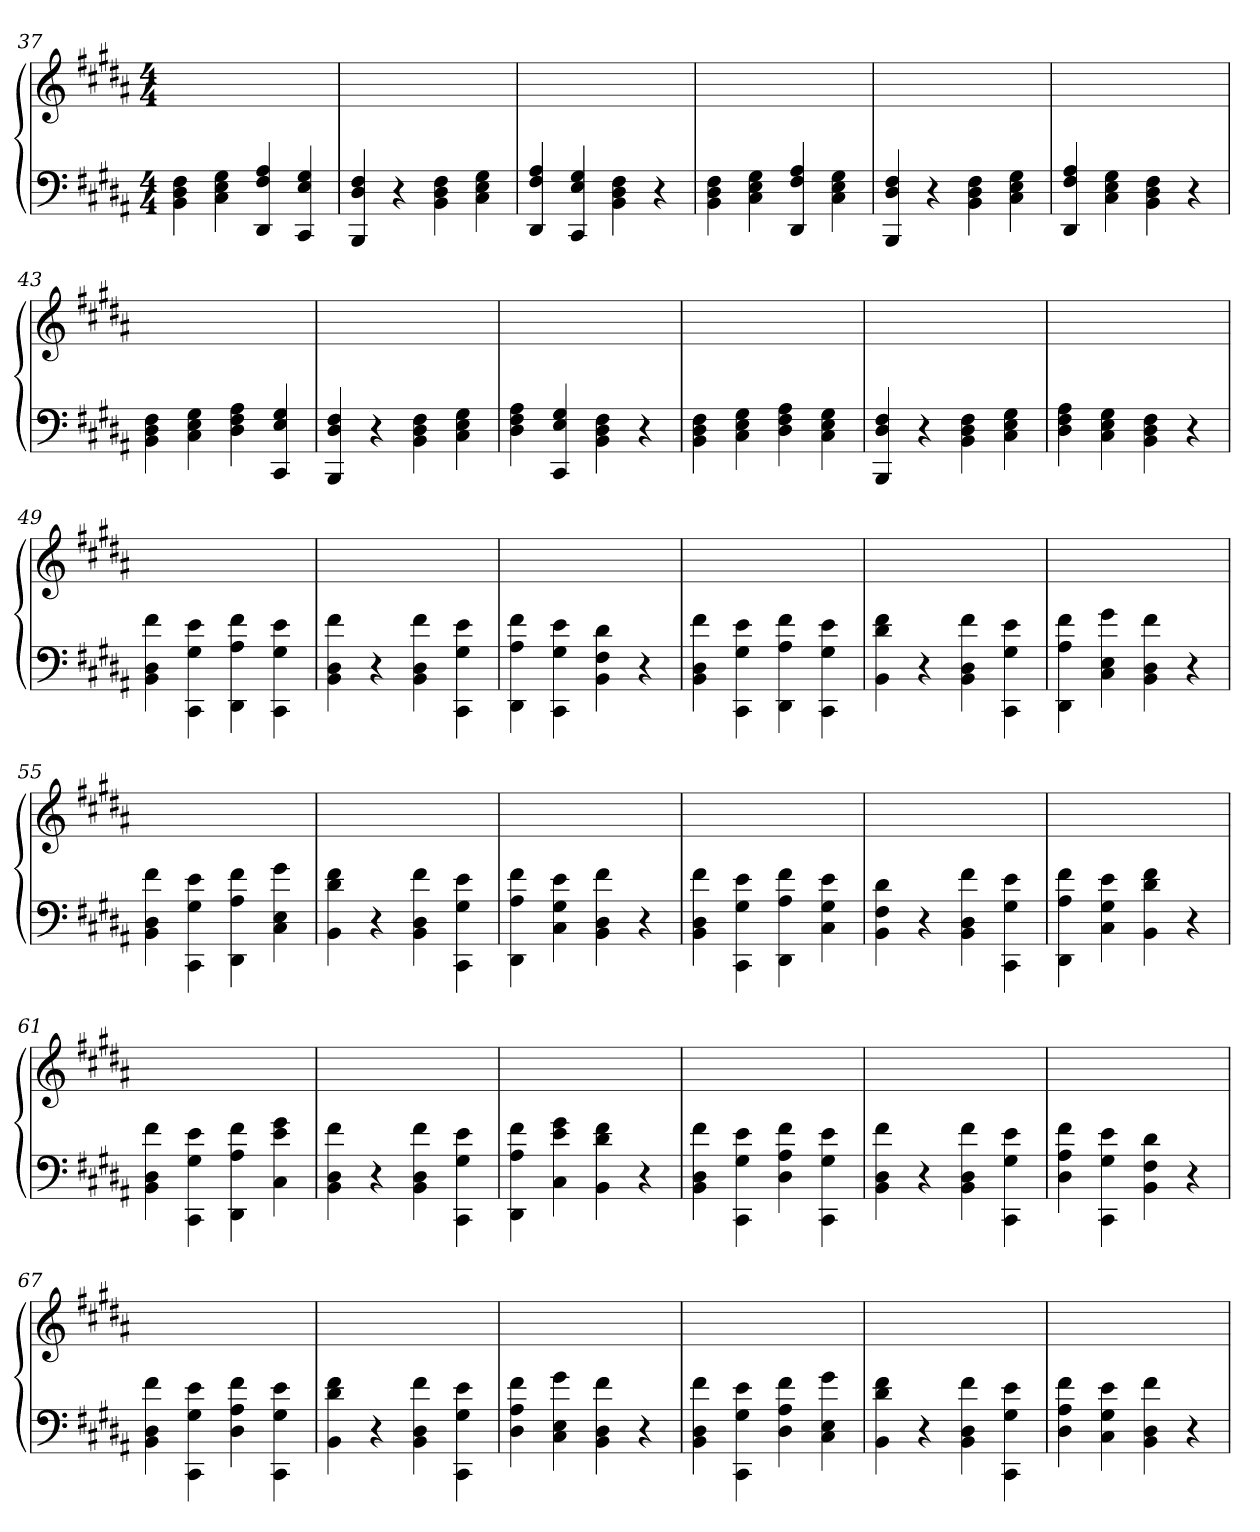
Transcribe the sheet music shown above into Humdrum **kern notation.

**kern	**kern
*part2	*part1
*staff2	*staff1
*clefF4	*clefG2
*k[f#c#g#d#a#]	*k[f#c#g#d#a#]
*B:	*B:
*M4/4	*M4/4
=37	=37
4BB 4D# 4F#	1ryy
4C# 4E 4G#	.
4DD# 4F# 4A#	.
4CC# 4E 4G#	.
=38	=38
4BBB 4D# 4F#	1ryy
4r	.
4BB 4D# 4F#	.
4C# 4E 4G#	.
=39	=39
4DD# 4F# 4A#	1ryy
4CC# 4E 4G#	.
4BB 4D# 4F#	.
4r	.
=40	=40
4BB 4D# 4F#	1ryy
4C# 4E 4G#	.
4DD# 4F# 4A#	.
4C# 4E 4G#	.
=41	=41
4BBB 4D# 4F#	1ryy
4r	.
4BB 4D# 4F#	.
4C# 4E 4G#	.
=42	=42
4DD# 4F# 4A#	1ryy
4C# 4E 4G#	.
4BB 4D# 4F#	.
4r	.
=43	=43
4BB 4D# 4F#	1ryy
4C# 4E 4G#	.
4D# 4F# 4A#	.
4CC# 4E 4G#	.
=44	=44
4BBB 4D# 4F#	1ryy
4r	.
4BB 4D# 4F#	.
4C# 4E 4G#	.
=45	=45
4D# 4F# 4A#	1ryy
4CC# 4E 4G#	.
4BB 4D# 4F#	.
4r	.
=46	=46
4BB 4D# 4F#	1ryy
4C# 4E 4G#	.
4D# 4F# 4A#	.
4C# 4E 4G#	.
=47	=47
4BBB 4D# 4F#	1ryy
4r	.
4BB 4D# 4F#	.
4C# 4E 4G#	.
=48	=48
4D# 4F# 4A#	1ryy
4C# 4E 4G#	.
4BB 4D# 4F#	.
4r	.
=49	=49
4BB 4D# 4f#	1ryy
4CC# 4G# 4e	.
4DD# 4A# 4f#	.
4CC# 4G# 4e	.
=50	=50
4BB 4D# 4f#	1ryy
4r	.
4BB 4D# 4f#	.
4CC# 4G# 4e	.
=51	=51
4DD# 4A# 4f#	1ryy
4CC# 4G# 4e	.
4BB 4F# 4d#	.
4r	.
=52	=52
4BB 4D# 4f#	1ryy
4CC# 4G# 4e	.
4DD# 4A# 4f#	.
4CC# 4G# 4e	.
=53	=53
4BB 4d# 4f#	1ryy
4r	.
4BB 4D# 4f#	.
4CC# 4G# 4e	.
=54	=54
4DD# 4A# 4f#	1ryy
4C# 4E 4g#	.
4BB 4D# 4f#	.
4r	.
=55	=55
4BB 4D# 4f#	1ryy
4CC# 4G# 4e	.
4DD# 4A# 4f#	.
4C# 4E 4g#	.
=56	=56
4BB 4d# 4f#	1ryy
4r	.
4BB 4D# 4f#	.
4CC# 4G# 4e	.
=57	=57
4DD# 4A# 4f#	1ryy
4C# 4G# 4e	.
4BB 4D# 4f#	.
4r	.
=58	=58
4BB 4D# 4f#	1ryy
4CC# 4G# 4e	.
4DD# 4A# 4f#	.
4C# 4G# 4e	.
=59	=59
4BB 4F# 4d#	1ryy
4r	.
4BB 4D# 4f#	.
4CC# 4G# 4e	.
=60	=60
4DD# 4A# 4f#	1ryy
4C# 4G# 4e	.
4BB 4d# 4f#	.
4r	.
=61	=61
4BB 4D# 4f#	1ryy
4CC# 4G# 4e	.
4DD# 4A# 4f#	.
4C# 4e 4g#	.
=62	=62
4BB 4D# 4f#	1ryy
4r	.
4BB 4D# 4f#	.
4CC# 4G# 4e	.
=63	=63
4DD# 4A# 4f#	1ryy
4C# 4e 4g#	.
4BB 4d# 4f#	.
4r	.
=64	=64
4BB 4D# 4f#	1ryy
4CC# 4G# 4e	.
4D# 4A# 4f#	.
4CC# 4G# 4e	.
=65	=65
4BB 4D# 4f#	1ryy
4r	.
4BB 4D# 4f#	.
4CC# 4G# 4e	.
=66	=66
4D# 4A# 4f#	1ryy
4CC# 4G# 4e	.
4BB 4F# 4d#	.
4r	.
=67	=67
4BB 4D# 4f#	1ryy
4CC# 4G# 4e	.
4D# 4A# 4f#	.
4CC# 4G# 4e	.
=68	=68
4BB 4d# 4f#	1ryy
4r	.
4BB 4D# 4f#	.
4CC# 4G# 4e	.
=69	=69
4D# 4A# 4f#	1ryy
4C# 4E 4g#	.
4BB 4D# 4f#	.
4r	.
=70	=70
4BB 4D# 4f#	1ryy
4CC# 4G# 4e	.
4D# 4A# 4f#	.
4C# 4E 4g#	.
=71	=71
4BB 4d# 4f#	1ryy
4r	.
4BB 4D# 4f#	.
4CC# 4G# 4e	.
=72	=72
4D# 4A# 4f#	1ryy
4C# 4G# 4e	.
4BB 4D# 4f#	.
4r	.
=	=
*-	*-
